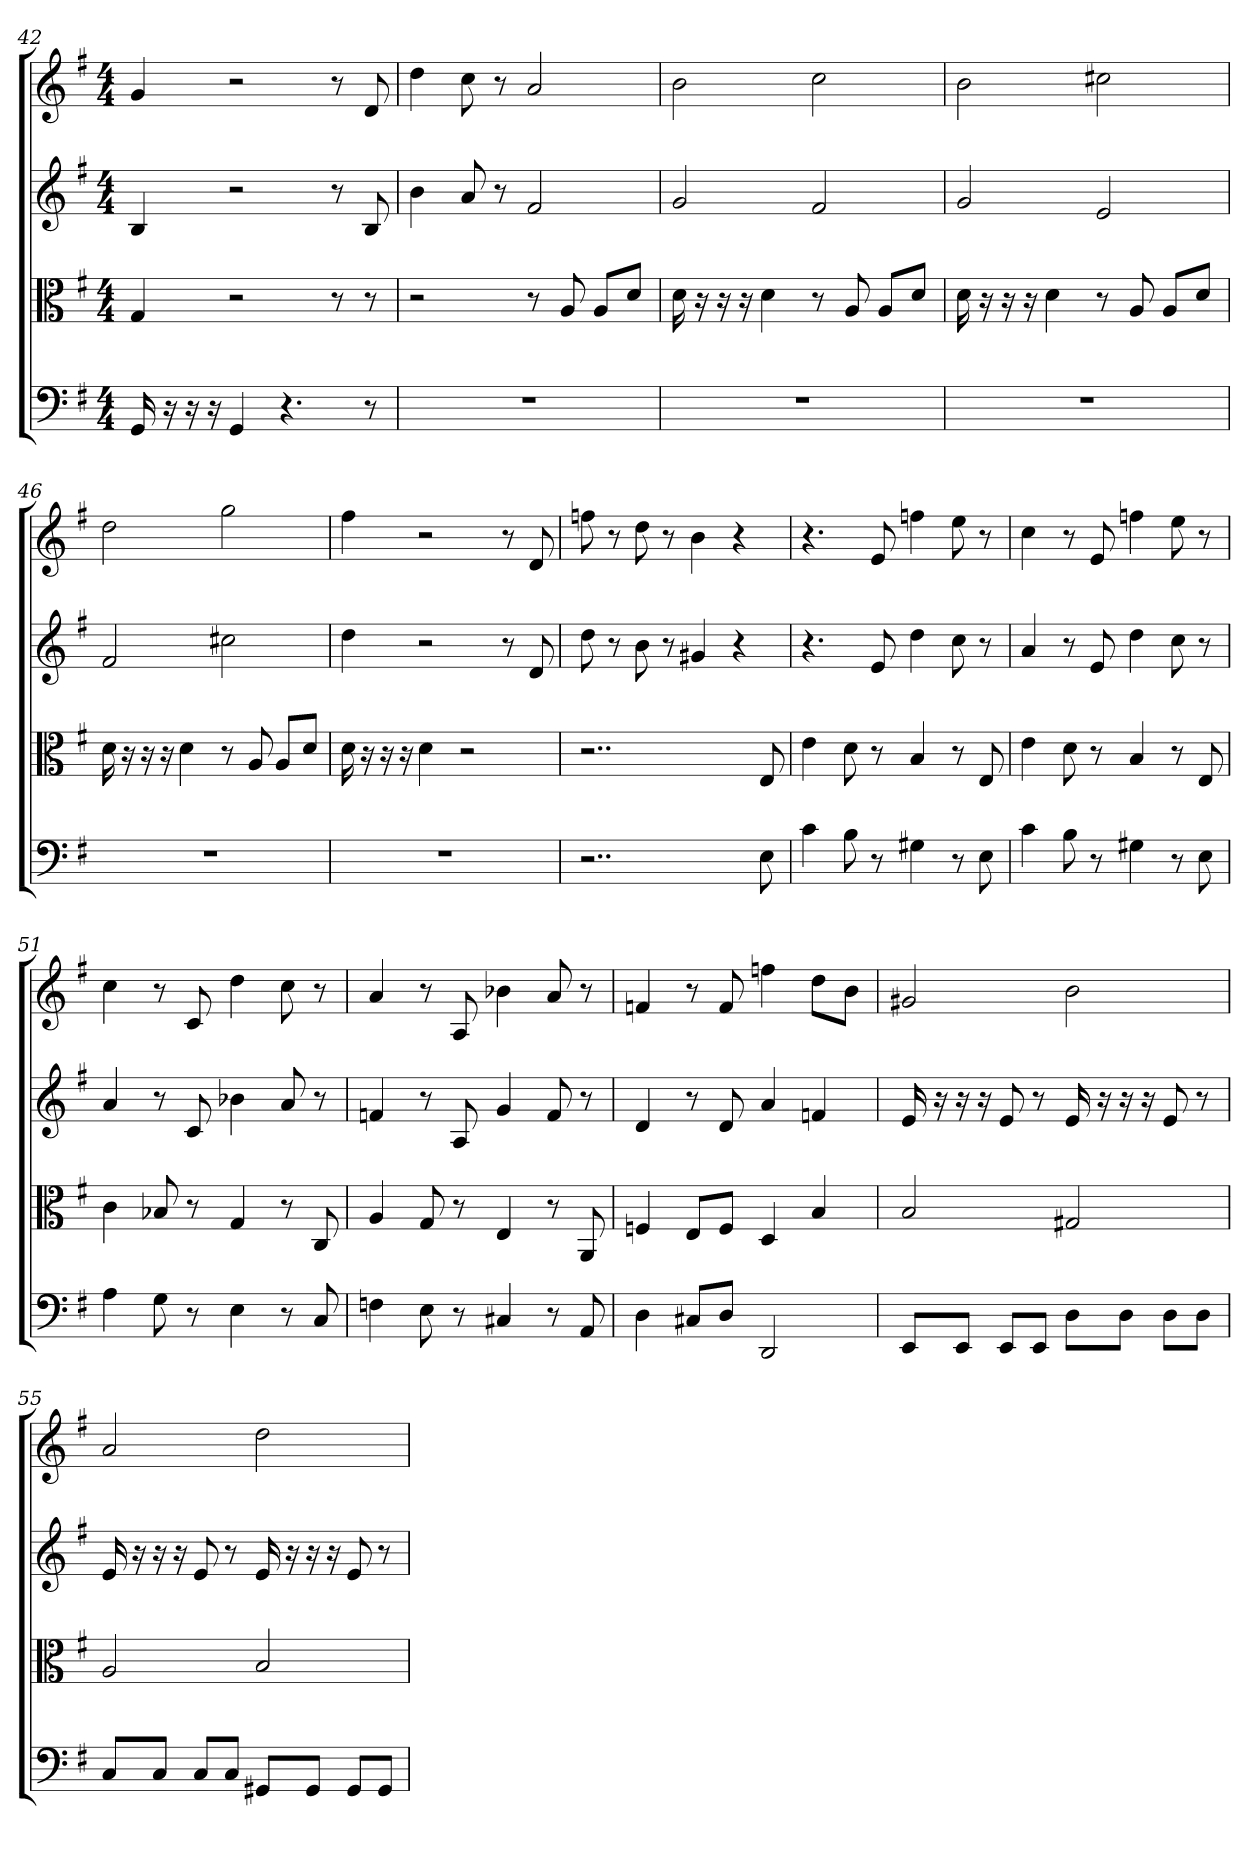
**kern	**kern	**kern	**kern
*part4	*part3	*part2	*part1
*staff4	*staff3	*staff2	*staff1
*clefF4	*clefC3	*clefG2	*clefG2
*k[f#]	*k[f#]	*k[f#]	*k[f#]
*e:	*e:	*e:	*e:
*M4/4	*M4/4	*M4/4	*M4/4
=42	=42	=42	=42
16GG	4G	4B	4g
16r	.	.	.
16r	.	.	.
16r	.	.	.
4GG	2r	2r	2r
4.r	.	.	.
.	8r	8r	8r
8r	8r	8B	8d
=43	=43	=43	=43
1r	2r	4b	4dd
.	.	8a	8cc
.	.	8r	8r
.	8r	2f#	2a
.	8A	.	.
.	8A/L	.	.
.	8d/J	.	.
=44	=44	=44	=44
1r	16d	2g	2b
.	16r	.	.
.	16r	.	.
.	16r	.	.
.	4d	.	.
.	8r	2f#	2cc
.	8A	.	.
.	8A/L	.	.
.	8d/J	.	.
=45	=45	=45	=45
1r	16d	2g	2b
.	16r	.	.
.	16r	.	.
.	16r	.	.
.	4d	.	.
.	8r	2e	2cc#X
.	8A	.	.
.	8A/L	.	.
.	8d/J	.	.
=46	=46	=46	=46
1r	16d	2f#	2dd
.	16r	.	.
.	16r	.	.
.	16r	.	.
.	4d	.	.
.	8r	2cc#X	2gg
.	8A	.	.
.	8A/L	.	.
.	8d/J	.	.
=47	=47	=47	=47
1r	16d	4dd	4ff#
.	16r	.	.
.	16r	.	.
.	16r	.	.
.	4d	2r	2r
.	2r	.	.
.	.	8r	8r
.	.	8d	8d
=48	=48	=48	=48
2..r	2..r	8dd	8ffn
.	.	8r	8r
.	.	8b	8dd
.	.	8r	8r
.	.	4g#X	4b
.	.	4r	4r
8E	8E	.	.
=49	=49	=49	=49
4c	4e	4.r	4.r
8B	8d	.	.
8r	8r	8e	8e
4G#X	4B	4dd	4ffn
8r	8r	8cc	8ee
8E	8E	8r	8r
=50	=50	=50	=50
4c	4e	4a	4cc
8B	8d	8r	8r
8r	8r	8e	8e
4G#X	4B	4dd	4ffn
8r	8r	8cc	8ee
8E	8E	8r	8r
=51	=51	=51	=51
4A	4c	4a	4cc
8G	8B-X	8r	8r
8r	8r	8c	8c
4E	4G	4b-X	4dd
8r	8r	8a	8cc
8C	8C	8r	8r
=52	=52	=52	=52
4Fn	4A	4fn	4a
8E	8G	8r	8r
8r	8r	8A	8A
4C#X	4E	4g	4b-X
8r	8r	8f	8a
8AA	8AA	8r	8r
=53	=53	=53	=53
4D	4Fn	4d	4fn
8C#X/L	8E/L	8r	8r
8D/J	8F/J	8d	8f
2DD	4D	4a	4ffn
.	4B	4fn	8dd\L
.	.	.	8b\J
=54	=54	=54	=54
8EE/L	2B	16e	2g#X
.	.	16r	.
8EE/J	.	16r	.
.	.	16r	.
8EE/L	.	8e	.
8EE/J	.	8r	.
8D\L	2G#X	16e	2b
.	.	16r	.
8D\J	.	16r	.
.	.	16r	.
8D\L	.	8e	.
8D\J	.	8r	.
=55	=55	=55	=55
8C/L	2A	16e	2a
.	.	16r	.
8C/J	.	16r	.
.	.	16r	.
8C/L	.	8e	.
8C/J	.	8r	.
8GG#X/L	2B	16e	2dd
.	.	16r	.
8GG#/J	.	16r	.
.	.	16r	.
8GG#/L	.	8e	.
8GG#/J	.	8r	.
=	=	=	=
*-	*-	*-	*-
